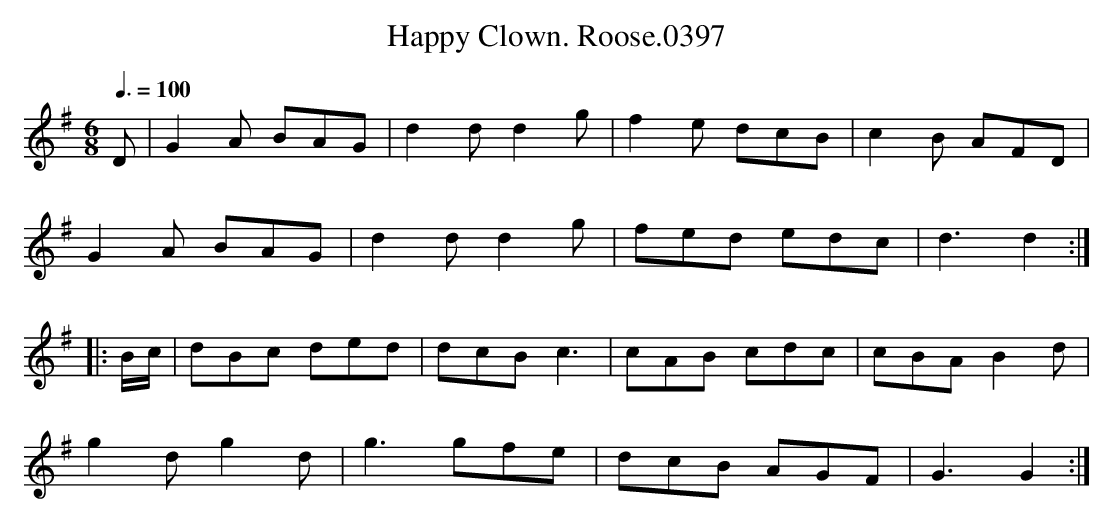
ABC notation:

X:1
T:Happy Clown. Roose.0397
M:6/8
L:1/8
Q:3/8=100
K:G
D|G2A BAG|d2dd2g|f2e dcB|c2B AFD|
G2A BAG|d2dd2g|fed edc|d3d2:|
|:B/c/|dBc ded|dcB c3|cAB cdc|cBA B2d|
g2d g2d|g3 gfe|dcB AGF|G3G2:|
